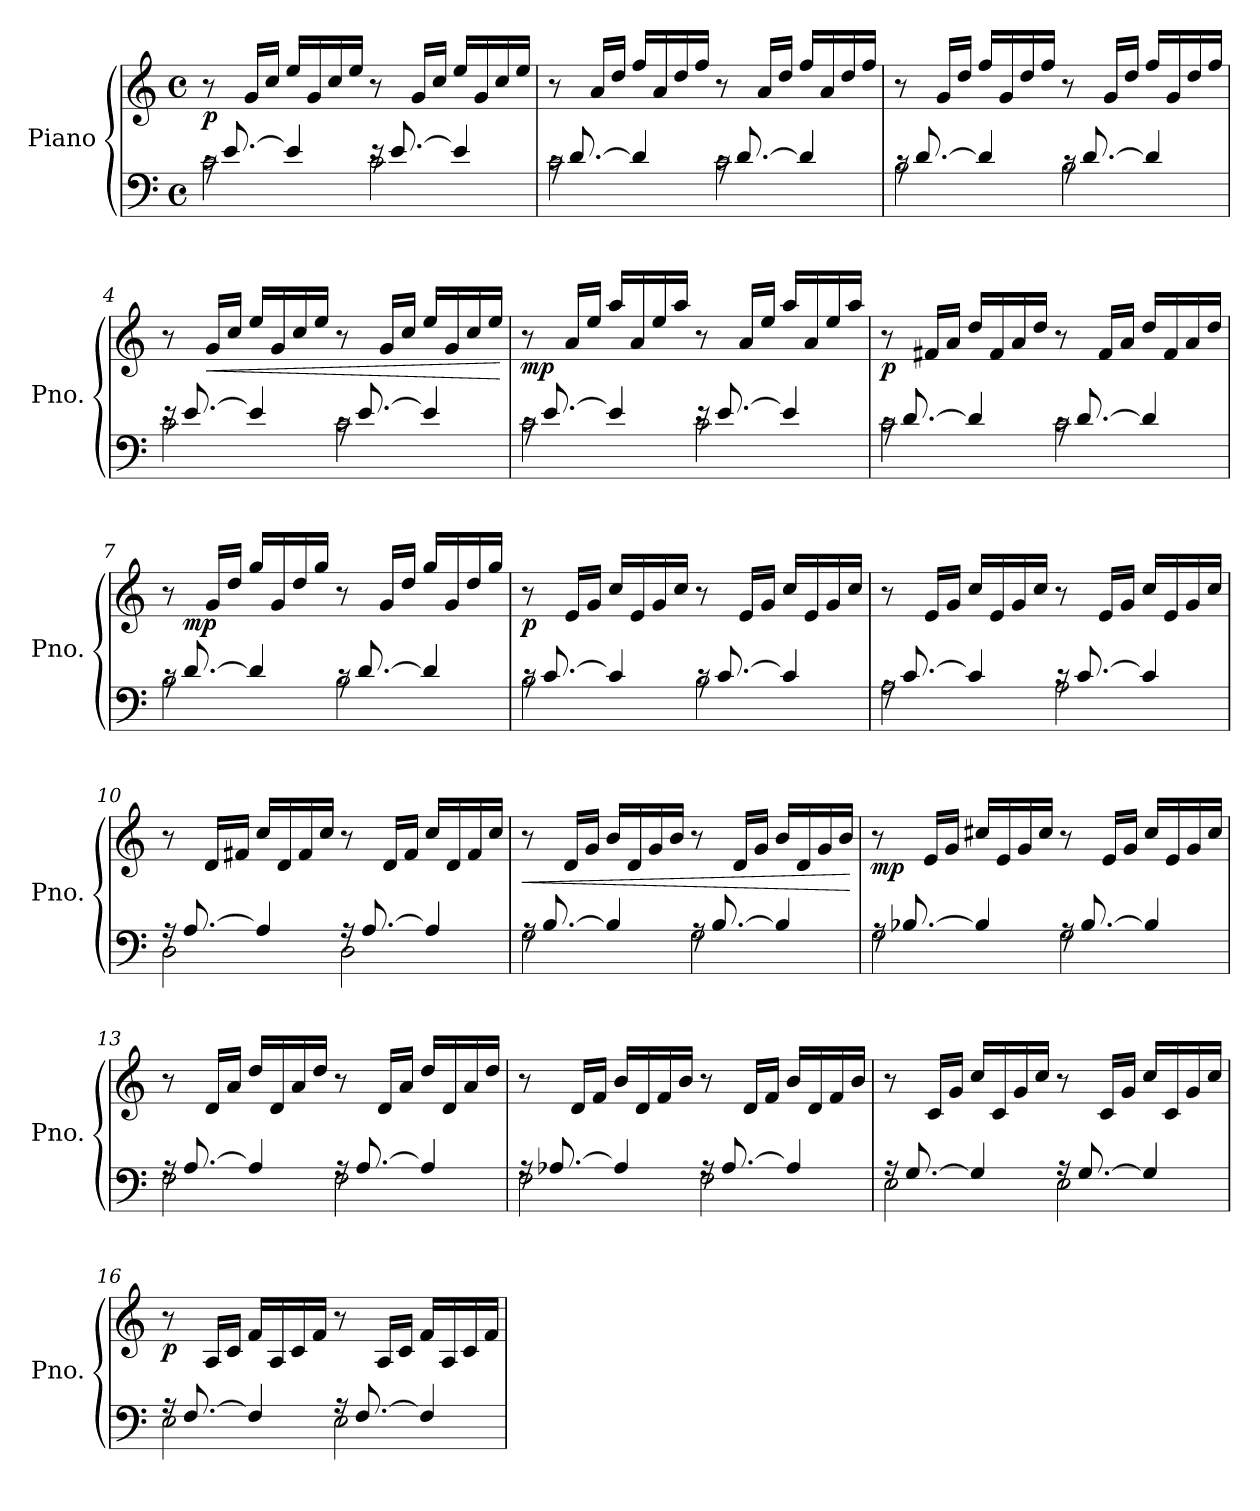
**kern	**kern	**dynam
*part1	*part1	*part1
*staff2	*staff1	*staff1/2
*I"Piano	*	*
*I'Pno.	*	*
*clefF4	*clefG2	*
*k[]	*k[]	*
*M4/4	*M4/4	*
*met(c)	*met(c)	*
*MM63	*MM63	*
=1	=1	=1
*^	*	*
!	!	!	!LO:DY:b
16rc	2c\	8r	p
[8.e/	.	.	.
.	.	16g/LL	.
.	.	16cc/JJ	.
4e/]	.	16ee/LL	.
.	.	16g/	.
.	.	16cc/	.
.	.	16ee/JJ	.
16re	2c\	8r	.
[8.e/	.	.	.
.	.	16g/LL	.
.	.	16cc/JJ	.
4e/]	.	16ee/LL	.
.	.	16g/	.
.	.	16cc/	.
.	.	16ee/JJ	.
=2	=2	=2	=2
16rc	2c\	8r	.
[8.d/	.	.	.
.	.	16a/LL	.
.	.	16dd/JJ	.
4d/]	.	16ff/LL	.
.	.	16a/	.
.	.	16dd/	.
.	.	16ff/JJ	.
16rc	2c\	8r	.
[8.d/	.	.	.
.	.	16a/LL	.
.	.	16dd/JJ	.
4d/]	.	16ff/LL	.
.	.	16a/	.
.	.	16dd/	.
.	.	16ff/JJ	.
!!LO:LB:g=z
=3	=3	=3	=3
16rc	2B\	8r	.
[8.d/	.	.	.
.	.	16g/LL	.
.	.	16dd/JJ	.
4d/]	.	16ff/LL	.
.	.	16g/	.
.	.	16dd/	.
.	.	16ff/JJ	.
16rc	2B\	8r	.
[8.d/	.	.	.
.	.	16g/LL	.
.	.	16dd/JJ	.
4d/]	.	16ff/LL	.
.	.	16g/	.
.	.	16dd/	.
.	.	16ff/JJ	.
=4	=4	=4	=4
16re	2c\	8r	.
[8.e/	.	.	.
!	!	!	!LO:HP:b
.	.	16g/LL	<
.	.	16cc/JJ	.
4e/]	.	16ee/LL	.
.	.	16g/	.
.	.	16cc/	.
.	.	16ee/JJ	.
16rc	2c\	8r	.
[8.e/	.	.	.
.	.	16g/LL	.
.	.	16cc/JJ	.
4e/]	.	16ee/LL	.
.	.	16g/	.
.	.	16cc/	.
.	.	16ee/JJ	.
*v	*v	*	*
.	.	[
=5	=5	=5
*^	*	*
!	!	!	!LO:DY:b
16rc	2c\	8r	mp
[8.e/	.	.	.
.	.	16a/LL	.
.	.	16ee/JJ	.
4e/]	.	16aa/LL	.
.	.	16a/	.
.	.	16ee/	.
.	.	16aa/JJ	.
16re	2c\	8r	.
[8.e/	.	.	.
.	.	16a/LL	.
.	.	16ee/JJ	.
4e/]	.	16aa/LL	.
.	.	16a/	.
.	.	16ee/	.
.	.	16aa/JJ	.
!!LO:LB:g=z
=6	=6	=6	=6
!	!	!	!LO:DY:b
16rc	2c\	8r	p
[8.d/	.	.	.
.	.	16f#X/LL	.
.	.	16a/JJ	.
4d/]	.	16dd/LL	.
.	.	16f#/	.
.	.	16a/	.
.	.	16dd/JJ	.
16rc	2c\	8r	.
[8.d/	.	.	.
.	.	16f#/LL	.
.	.	16a/JJ	.
4d/]	.	16dd/LL	.
.	.	16f#/	.
.	.	16a/	.
.	.	16dd/JJ	.
=7	=7	=7	=7
*	*	*^	*
16rc	2B\	8r	16ryy	.
!	!	!	!	!LO:DY:b
[8.d/	.	.	2...ryy	mp
.	.	16g/LL	.	.
.	.	16dd/JJ	.	.
4d/]	.	16gg/LL	.	.
.	.	16g/	.	.
.	.	16dd/	.	.
.	.	16gg/JJ	.	.
16rc	2B\	8r	.	.
[8.d/	.	.	.	.
.	.	16g/LL	.	.
.	.	16dd/JJ	.	.
4d/]	.	16gg/LL	.	.
.	.	16g/	.	.
.	.	16dd/	.	.
.	.	16gg/JJ	.	.
=8	=8	=8	=8	=8
!	!	!	!	!LO:DY:b
*	*	*v	*v	*
16rc	2B\	8r	p
[8.c/	.	.	.
.	.	16e/LL	.
.	.	16g/JJ	.
4c/]	.	16cc/LL	.
.	.	16e/	.
.	.	16g/	.
.	.	16cc/JJ	.
16rc	2B\	8r	.
[8.c/	.	.	.
.	.	16e/LL	.
.	.	16g/JJ	.
4c/]	.	16cc/LL	.
.	.	16e/	.
.	.	16g/	.
.	.	16cc/JJ	.
!!LO:LB:g=z
=9	=9	=9	=9
16rA	2A\	8r	.
[8.c/	.	.	.
.	.	16e/LL	.
.	.	16g/JJ	.
4c/]	.	16cc/LL	.
.	.	16e/	.
.	.	16g/	.
.	.	16cc/JJ	.
16rc	2A\	8r	.
[8.c/	.	.	.
.	.	16e/LL	.
.	.	16g/JJ	.
4c/]	.	16cc/LL	.
.	.	16e/	.
.	.	16g/	.
.	.	16cc/JJ	.
=10	=10	=10	=10
16rA	2D\	8r	.
[8.A/	.	.	.
.	.	16d/LL	.
.	.	16f#X/JJ	.
4A/]	.	16cc/LL	.
.	.	16d/	.
.	.	16f#/	.
.	.	16cc/JJ	.
16rA	2D\	8r	.
[8.A/	.	.	.
.	.	16d/LL	.
.	.	16f#/JJ	.
4A/]	.	16cc/LL	.
.	.	16d/	.
.	.	16f#/	.
.	.	16cc/JJ	.
=11	=11	=11	=11
!	!	!	!LO:HP:b
16rA	2G\	8r	<
[8.B/	.	.	.
.	.	16d/LL	.
.	.	16g/JJ	.
4B/]	.	16b/LL	.
.	.	16d/	.
.	.	16g/	.
.	.	16b/JJ	.
16rA	2G\	8r	.
[8.B/	.	.	.
.	.	16d/LL	.
.	.	16g/JJ	.
4B/]	.	16b/LL	.
.	.	16d/	.
.	.	16g/	.
.	.	16b/JJ	.
*v	*v	*	*
.	.	[
!!LO:LB:g=z
=12	=12	=12
*^	*	*
!	!	!	!LO:DY:b
16rA	2G\	8r	mp
[8.B-X/	.	.	.
.	.	16e/LL	.
.	.	16g/JJ	.
4B-/]	.	16cc#X/LL	.
.	.	16e/	.
.	.	16g/	.
.	.	16cc#/JJ	.
16rA	2G\	8r	.
[8.B-/	.	.	.
.	.	16e/LL	.
.	.	16g/JJ	.
4B-/]	.	16cc#/LL	.
.	.	16e/	.
.	.	16g/	.
.	.	16cc#/JJ	.
=13	=13	=13	=13
16rA	2F\	8r	.
[8.A/	.	.	.
.	.	16d/LL	.
.	.	16a/JJ	.
4A/]	.	16dd/LL	.
.	.	16d/	.
.	.	16a/	.
.	.	16dd/JJ	.
16rA	2F\	8r	.
[8.A/	.	.	.
.	.	16d/LL	.
.	.	16a/JJ	.
4A/]	.	16dd/LL	.
.	.	16d/	.
.	.	16a/	.
.	.	16dd/JJ	.
=14	=14	=14	=14
16rA	2F\	8r	.
[8.A-X/	.	.	.
.	.	16d/LL	.
.	.	16f/JJ	.
4A-/]	.	16b/LL	.
.	.	16d/	.
.	.	16f/	.
.	.	16b/JJ	.
16rA	2F\	8r	.
[8.A-/	.	.	.
.	.	16d/LL	.
.	.	16f/JJ	.
4A-/]	.	16b/LL	.
.	.	16d/	.
.	.	16f/	.
.	.	16b/JJ	.
!!LO:LB:g=z
=15	=15	=15	=15
16rA	2E\	8r	.
[8.G/	.	.	.
.	.	16c/LL	.
.	.	16g/JJ	.
4G/]	.	16cc/LL	.
.	.	16c/	.
.	.	16g/	.
.	.	16cc/JJ	.
16rA	2E\	8r	.
[8.G/	.	.	.
.	.	16c/LL	.
.	.	16g/JJ	.
4G/]	.	16cc/LL	.
.	.	16c/	.
.	.	16g/	.
.	.	16cc/JJ	.
=16	=16	=16	=16
!	!	!	!LO:DY:b
16rA	2E\	8r	p
[8.F/	.	.	.
.	.	16A/LL	.
.	.	16c/JJ	.
4F/]	.	16f/LL	.
.	.	16A/	.
.	.	16c/	.
.	.	16f/JJ	.
16rA	2E\	8r	.
[8.F/	.	.	.
.	.	16A/LL	.
.	.	16c/JJ	.
4F/]	.	16f/LL	.
.	.	16A/	.
.	.	16c/	.
.	.	16f/JJ	.
*v	*v	*	*
=	=	=
*-	*-	*-
